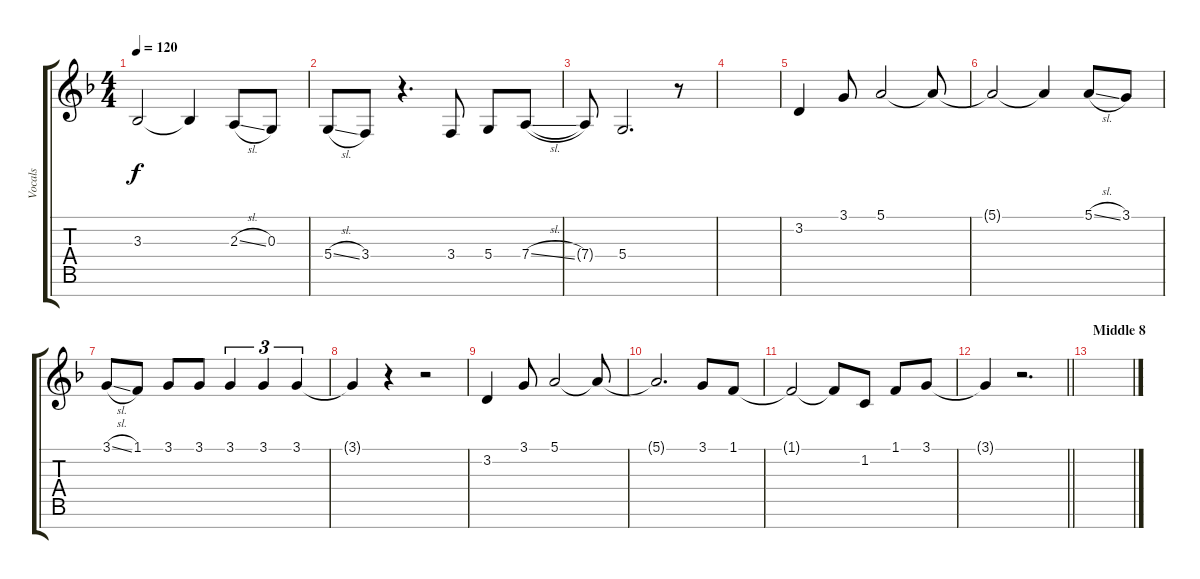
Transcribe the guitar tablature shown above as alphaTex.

\track ("Vocals" "Vocals") {instrument flute}
\staff {score tabs}
\tuning (E4 B3 G3 D3 A2 E2 B1) {hide}
\ts (4 4)
\tempo 120
\clef g2
\ks f
3.3.2{dy f} 3.3{t}.4 2.3{sl}.8 0.3.8 |
5.4{sl}.8 3.4.8 r.4{d} 3.4.8 5.4.8 7.4{sl}.8 |
7.4{t}.8 5.4.2{d} r.8 |
|
3.2.4{instrument trumpet} 3.1.8 5.1.2 5.1{t}.8 |
5.1{t}.2 5.1{t}.4 5.1{sl}.8 3.1.8 |
3.1{sl}.8 1.1.8 3.1.8 3.1.8 3.1.4{tu (3 2)} 3.1.4{tu (3 2)} 3.1.4{tu (3 2)} |
3.1{t}.4 r.4 r.2 |
3.2.4 3.1.8 5.1.2 5.1{t}.8 |
5.1{t}.2{d} 3.1.8 1.1.8 |
1.1{t}.2 1.1{t}.8 1.2.8 1.1.8 3.1.8 |
\barLineRight lightlight
3.1{t}.4 r.2{d} |
\section ("" "Middle 8")
